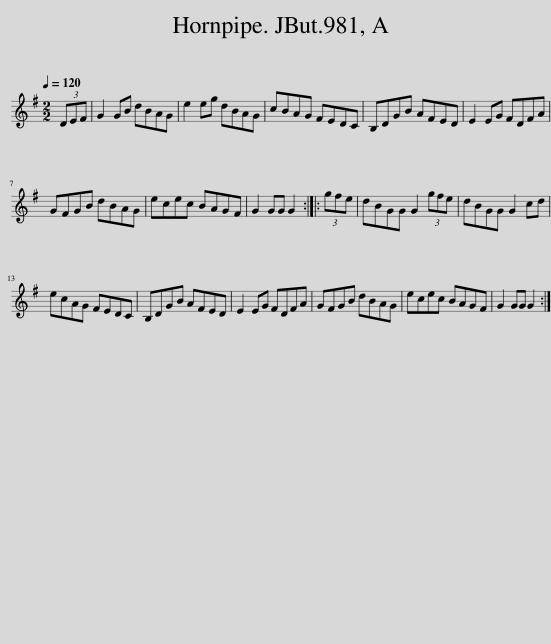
X:1
L:1/8
Q:1/4=120
M:2/2
I:linebreak $
K:G
V:1 treble
V:1
 (3DEF | G2 GB dBAG | e2 eg dBAG | cBAG FEDC | B,DGB AFED | %5
 E2 EG FDFA |$ GFGB dBAG | ecec BAGF | G2 GG G2 :: (3gfe | %10
 dBGG G2 (3gfe | dBGG G2 cd |$ ecAG FEDC | B,DGB AFED | E2 EG FDFA | %15
 GFGB dBAG | ecec BAGF | G2 GG G2 :| %18
